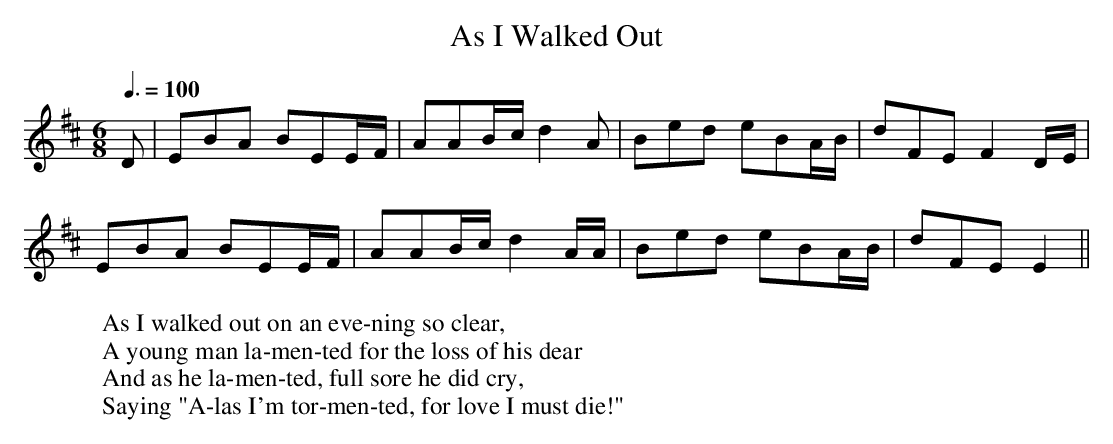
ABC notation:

X:1
T:As I Walked Out
M:6/8
L:1/8
Q:3/8=100
W:As I walked out on an eve-ning so clear,
W:A young man la-men-ted for the loss of his dear
W:And as he la-men-ted, full sore he did cry,
W:Saying "A-las I'm tor-men-ted, for love I must die!"
K:D
D|E-BA BEE/-F/|AAB/-c/ d2A|Bed eBA/B/|dFE F2D/-E/|
EBA BEE/-F/|AAB/-c/ d2A/A/|Bed eBA/-B/|dFE E2||
